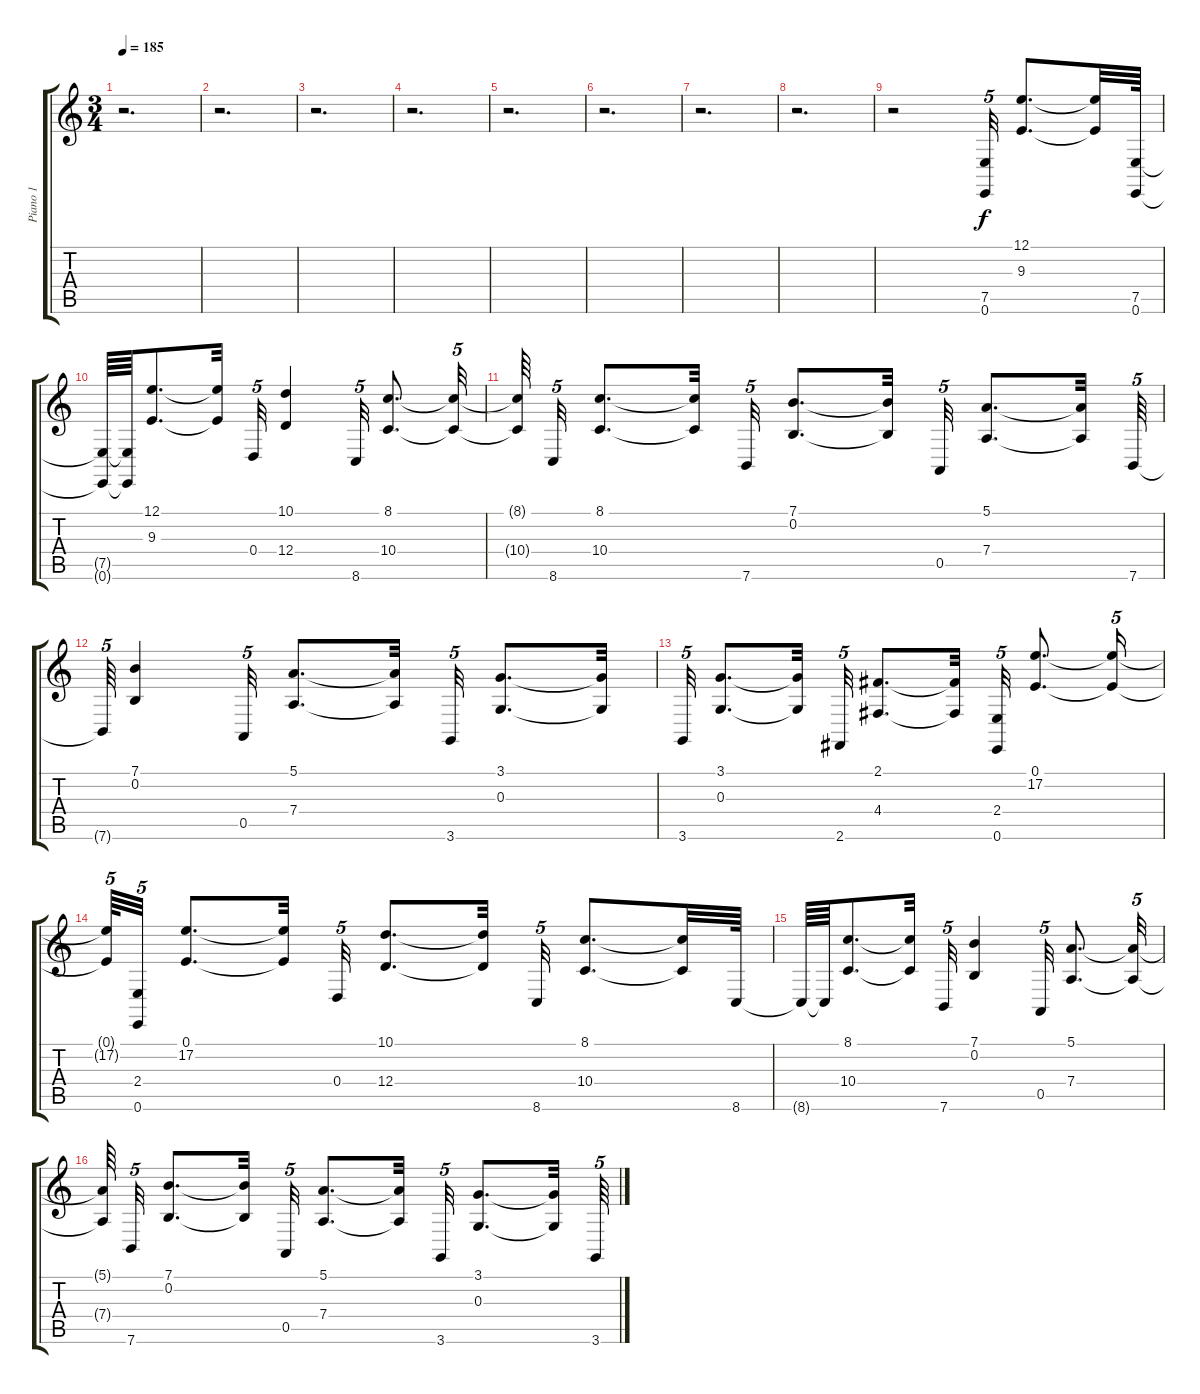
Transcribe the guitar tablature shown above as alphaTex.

\track ("Piano 1" "Piano 1") {instrument brightacousticpiano}
\staff {score tabs}
\tuning (E4 B3 G3 D3 A2 E2) {hide}
\ts (3 4)
\tempo 185
\clef g2
\ks c
r.2{d dy f} |
r.2{d} |
r.2{d} |
r.2{d} |
r.2{d} |
r.2{d} |
r.2{d} |
r.2{d} |
r.2 (7.5 0.6).32{tu (5 4)} (12.1 9.3).8{d} (12.1{t} 9.3{t}).32 (7.5 0.6).64 |
(7.5{t} 0.6{t}).64 (7.5{t} 0.6{t}).64 (12.1 9.3).8{d} (12.1{t} 9.3{t}).32 0.4.32{tu (5 4)} (10.1 12.4).4 8.6.32{tu (5 4)} (8.1 10.4).8{d} (8.1{t} 10.4{t}).32{tu (5 4)} |
(8.1{t} 10.4{t}).64 8.6.32{tu (5 4)} (8.1 10.4).8{d} (8.1{t} 10.4{t}).32 7.6.32{tu (5 4)} (7.1 0.2).8{d} (7.1{t} 0.2{t}).32 0.5.32{tu (5 4)} (5.1 7.4).8{d} (5.1{t} 7.4{t}).32 7.6.64{tu (5 4)} |
7.6{t}.64{tu (5 4)} (7.1 0.2).4 0.5.32{tu (5 4)} (5.1 7.4).8{d} (5.1{t} 7.4{t}).32 3.6.32{tu (5 4)} (3.1 0.3).8{d} (3.1{t} 0.3{t}).32 |
3.6.32{tu (5 4)} (3.1 0.3).8{d} (3.1{t} 0.3{t}).32 2.6.32{tu (5 4)} (2.1 4.4).8{d} (2.1{t} 4.4{t}).32 (2.4 0.6).32{tu (5 4)} (0.1 17.2).8{d} (0.1{t} 17.2{t}).16{tu (5 4)} |
(0.1{t} 17.2{t}).64{tu (5 4)} (2.4 0.6).32{tu (5 4)} (0.1 17.2).8{d} (0.1{t} 17.2{t}).32 0.4.32{tu (5 4)} (10.1 12.4).8{d} (10.1{t} 12.4{t}).32 8.6.32{tu (5 4)} (8.1 10.4).8{d} (8.1{t} 10.4{t}).32 8.6.64 |
8.6{t}.64 8.6{t}.64 (8.1 10.4).8{d} (8.1{t} 10.4{t}).32 7.6.32{tu (5 4)} (7.1 0.2).4 0.5.32{tu (5 4)} (5.1 7.4).8{d} (5.1{t} 7.4{t}).32{tu (5 4)} |
(5.1{t} 7.4{t}).64 7.6.32{tu (5 4)} (7.1 0.2).8{d} (7.1{t} 0.2{t}).32 0.5.32{tu (5 4)} (5.1 7.4).8{d} (5.1{t} 7.4{t}).32 3.6.32{tu (5 4)} (3.1 0.3).8{d} (3.1{t} 0.3{t}).32 3.6.64{tu (5 4)}
